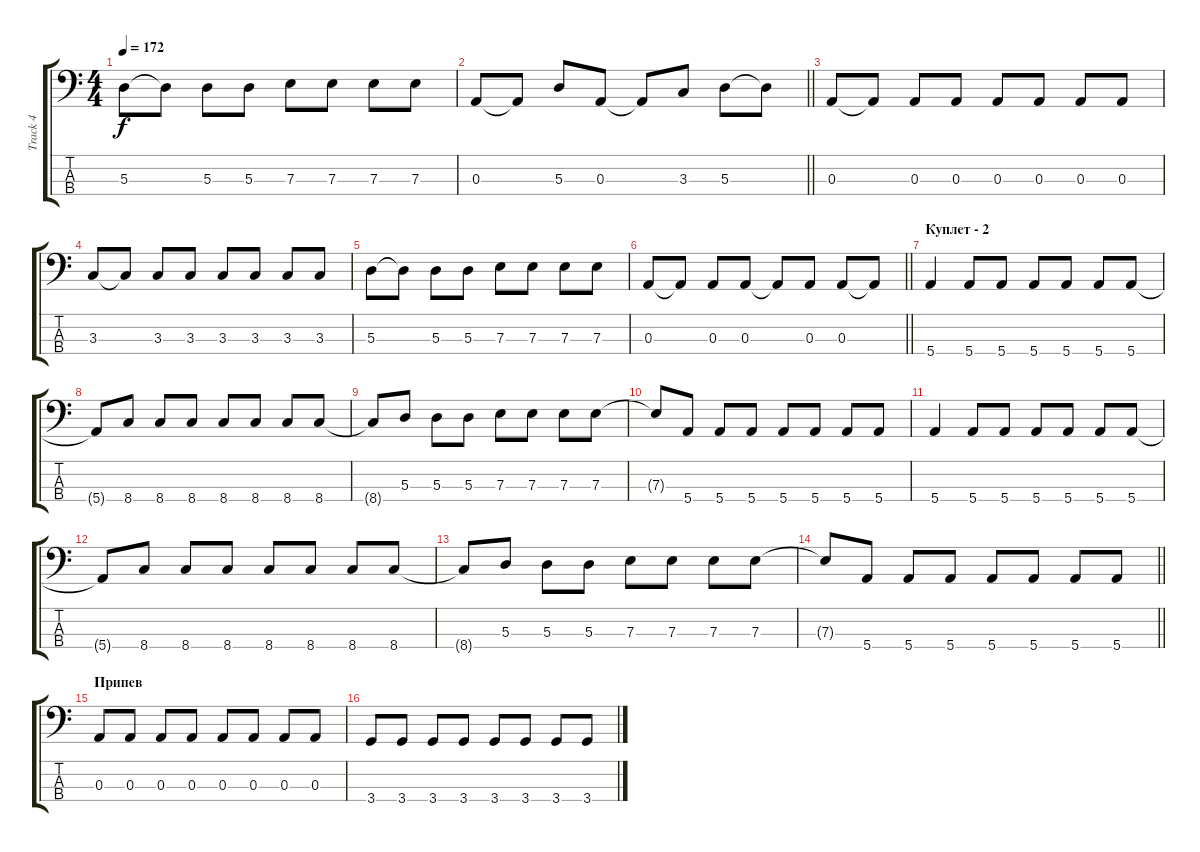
\track ("Track 4" "Track 4") {instrument electricbassfinger}
\staff {score tabs}
\tuning (G2 D2 A1 E1) {hide}
\ts (4 4)
\tempo 172
\clef f4
\ks c
5.3.8{dy f} 5.3{t}.8 5.3.8 5.3.8 7.3.8 7.3.8 7.3.8 7.3.8 |
\barLineRight lightlight
0.3.8 0.3{t}.8 5.3.8 0.3.8 0.3{t}.8 3.3.8 5.3.8 5.3{t}.8 |
0.3.8 0.3{t}.8 0.3.8 0.3.8 0.3.8 0.3.8 0.3.8 0.3.8 |
3.3.8 3.3{t}.8 3.3.8 3.3.8 3.3.8 3.3.8 3.3.8 3.3.8 |
5.3.8 5.3{t}.8 5.3.8 5.3.8 7.3.8 7.3.8 7.3.8 7.3.8 |
\barLineRight lightlight
0.3.8 0.3{t}.8 0.3.8 0.3.8 0.3{t}.8 0.3.8 0.3.8 0.3{t}.8 |
\section ("" "Куплет - 2")
5.4.4 5.4.8 5.4.8 5.4.8 5.4.8 5.4.8 5.4.8 |
5.4{t}.8 8.4.8 8.4.8 8.4.8 8.4.8 8.4.8 8.4.8 8.4.8 |
8.4{t}.8 5.3.8 5.3.8 5.3.8 7.3.8 7.3.8 7.3.8 7.3.8 |
7.3{t}.8 5.4.8 5.4.8 5.4.8 5.4.8 5.4.8 5.4.8 5.4.8 |
5.4.4 5.4.8 5.4.8 5.4.8 5.4.8 5.4.8 5.4.8 |
5.4{t}.8 8.4.8 8.4.8 8.4.8 8.4.8 8.4.8 8.4.8 8.4.8 |
8.4{t}.8 5.3.8 5.3.8 5.3.8 7.3.8 7.3.8 7.3.8 7.3.8 |
\barLineRight lightlight
7.3{t}.8 5.4.8 5.4.8 5.4.8 5.4.8 5.4.8 5.4.8 5.4.8 |
\section ("" "Припев")
0.3.8 0.3.8 0.3.8 0.3.8 0.3.8 0.3.8 0.3.8 0.3.8 |
3.4.8 3.4.8 3.4.8 3.4.8 3.4.8 3.4.8 3.4.8 3.4.8
